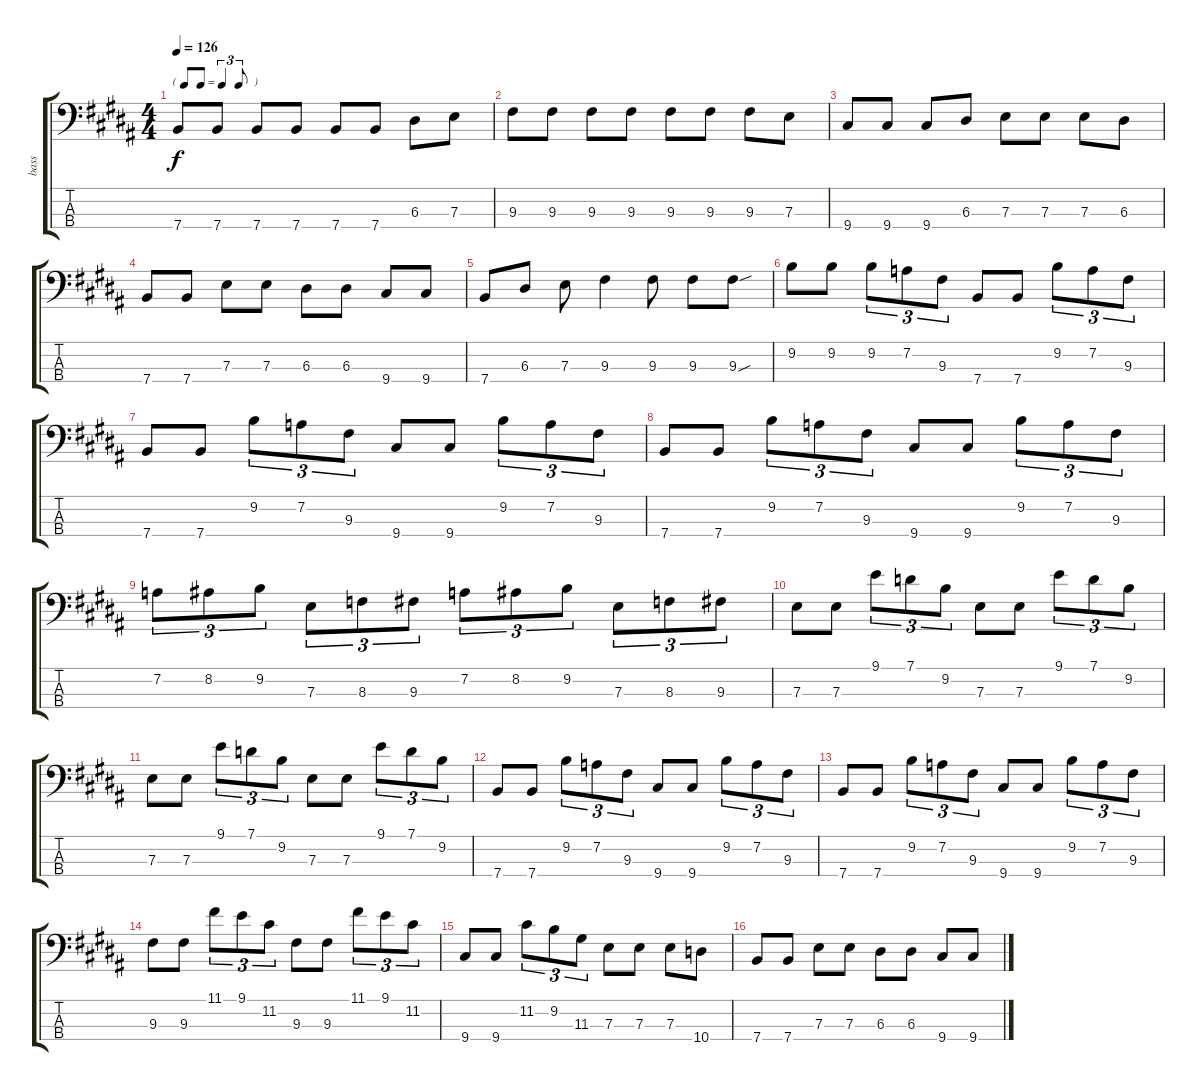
\track ("bass" "bass") {instrument electricbassfinger}
\staff {score tabs}
\tuning (G2 D2 A1 E1) {hide}
\ts (4 4)
\tf triplet8th
\tempo 126
\clef f4
\ks b
7.4.8{dy f} 7.4.8 7.4.8 7.4.8 7.4.8 7.4.8 6.3.8 7.3.8 |
9.3.8 9.3.8 9.3.8 9.3.8 9.3.8 9.3.8 9.3.8 7.3.8 |
9.4.8 9.4.8 9.4.8 6.3.8 7.3.8 7.3.8 7.3.8 6.3.8 |
7.4.8 7.4.8 7.3.8 7.3.8 6.3.8 6.3.8 9.4.8 9.4.8 |
7.4.8 6.3.8 7.3.8 9.3.4 9.3.8 9.3.8 9.3{sou}.8 |
9.2.8 9.2.8 9.2.8{tu (3 2)} 7.2.8{tu (3 2)} 9.3.8{tu (3 2)} 7.4.8 7.4.8 9.2.8{tu (3 2)} 7.2.8{tu (3 2)} 9.3.8{tu (3 2)} |
7.4.8 7.4.8 9.2.8{tu (3 2)} 7.2.8{tu (3 2)} 9.3.8{tu (3 2)} 9.4.8 9.4.8 9.2.8{tu (3 2)} 7.2.8{tu (3 2)} 9.3.8{tu (3 2)} |
7.4.8 7.4.8 9.2.8{tu (3 2)} 7.2.8{tu (3 2)} 9.3.8{tu (3 2)} 9.4.8 9.4.8 9.2.8{tu (3 2)} 7.2.8{tu (3 2)} 9.3.8{tu (3 2)} |
7.2.8{tu (3 2)} 8.2.8{tu (3 2)} 9.2.8{tu (3 2)} 7.3.8{tu (3 2)} 8.3.8{tu (3 2)} 9.3.8{tu (3 2)} 7.2.8{tu (3 2)} 8.2.8{tu (3 2)} 9.2.8{tu (3 2)} 7.3.8{tu (3 2)} 8.3.8{tu (3 2)} 9.3.8{tu (3 2)} |
7.3.8 7.3.8 9.1.8{tu (3 2)} 7.1.8{tu (3 2)} 9.2.8{tu (3 2)} 7.3.8 7.3.8 9.1.8{tu (3 2)} 7.1.8{tu (3 2)} 9.2.8{tu (3 2)} |
7.3.8 7.3.8 9.1.8{tu (3 2)} 7.1.8{tu (3 2)} 9.2.8{tu (3 2)} 7.3.8 7.3.8 9.1.8{tu (3 2)} 7.1.8{tu (3 2)} 9.2.8{tu (3 2)} |
7.4.8 7.4.8 9.2.8{tu (3 2)} 7.2.8{tu (3 2)} 9.3.8{tu (3 2)} 9.4.8 9.4.8 9.2.8{tu (3 2)} 7.2.8{tu (3 2)} 9.3.8{tu (3 2)} |
7.4.8 7.4.8 9.2.8{tu (3 2)} 7.2.8{tu (3 2)} 9.3.8{tu (3 2)} 9.4.8 9.4.8 9.2.8{tu (3 2)} 7.2.8{tu (3 2)} 9.3.8{tu (3 2)} |
9.3.8 9.3.8 11.1.8{tu (3 2)} 9.1.8{tu (3 2)} 11.2.8{tu (3 2)} 9.3.8 9.3.8 11.1.8{tu (3 2)} 9.1.8{tu (3 2)} 11.2.8{tu (3 2)} |
9.4.8 9.4.8 11.2.8{tu (3 2)} 9.2.8{tu (3 2)} 11.3.8{tu (3 2)} 7.3.8 7.3.8 7.3.8 10.4.8 |
7.4.8 7.4.8 7.3.8 7.3.8 6.3.8 6.3.8 9.4.8 9.4.8
